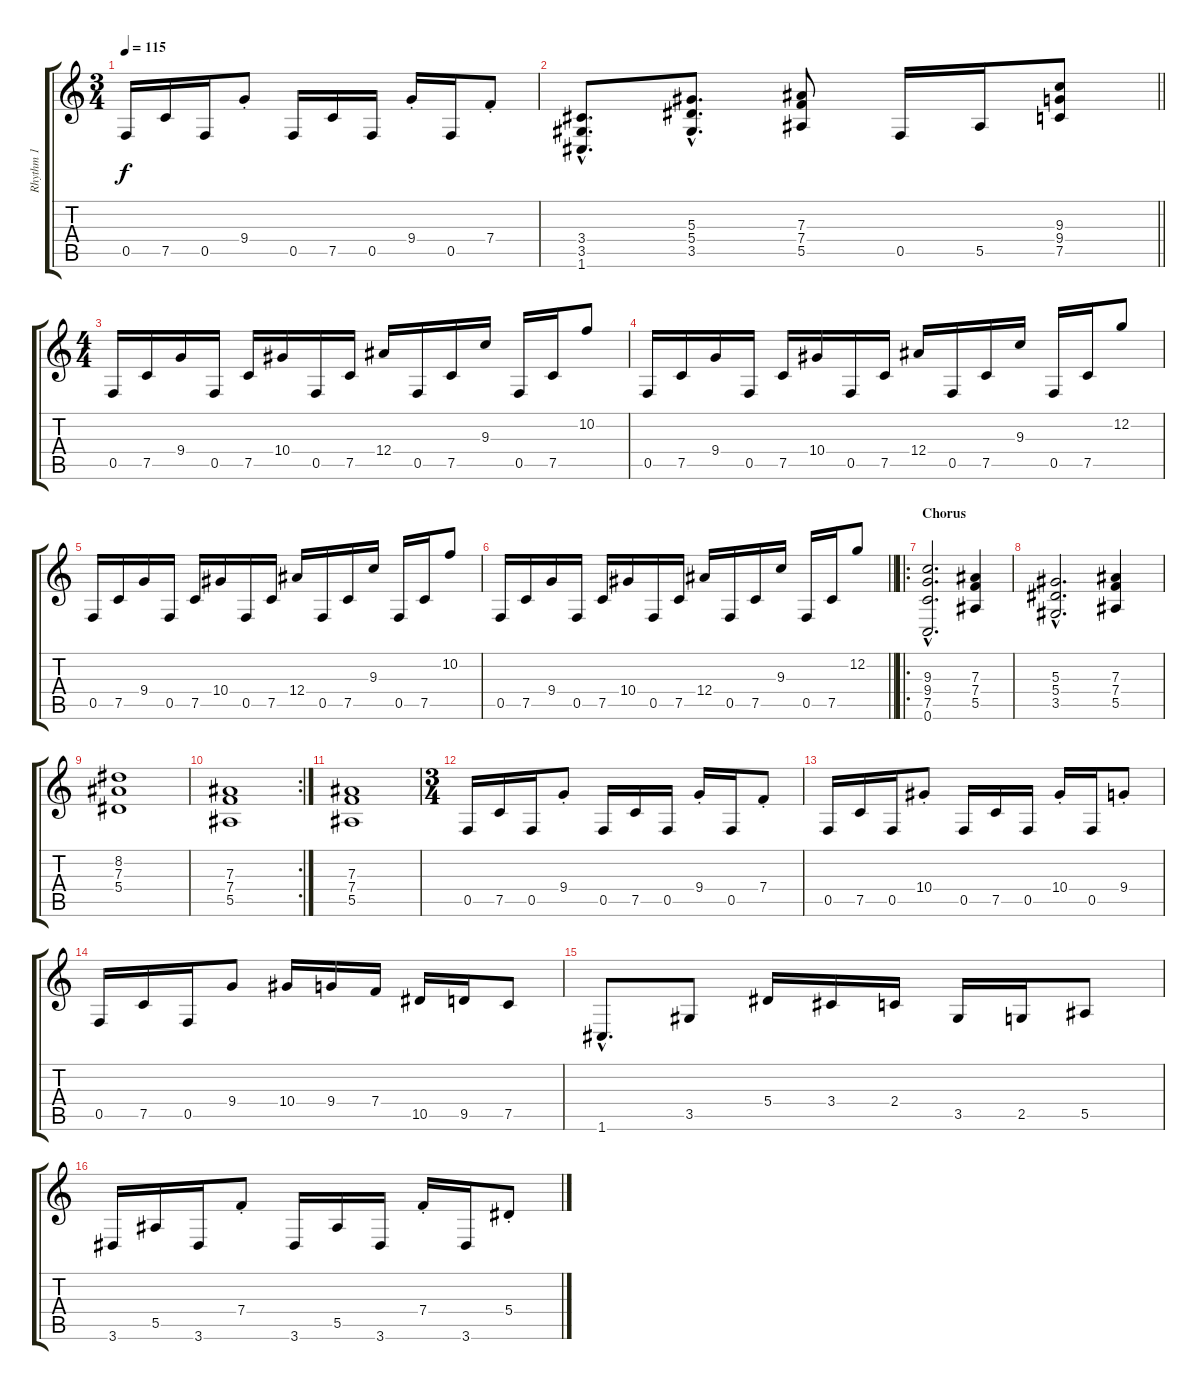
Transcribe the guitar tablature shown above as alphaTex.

\track ("Rhythm 1" "Rhythm 1") {instrument distortionguitar}
\staff {score tabs}
\tuning (C4 G3 Eb3 Bb2 F2 C2) {hide}
\ts (3 4)
\tempo 115
\clef g2
\ks c
0.5.16{dy f} 7.5.16 0.5.16 9.4{st}.8 0.5.16 7.5.16 0.5.16 9.4{st}.16 0.5.16 7.4{st}.8 |
\barLineRight lightlight
(3.4{hac} 3.5{hac} 1.6{hac}).8{d} (5.3{hac} 5.4{hac} 3.5{hac}).8{d} (7.3 7.4 5.5).8 0.5.16 5.5.16 (9.3 9.4 7.5).8 |
\ts (4 4)
0.5.16 7.5.16 9.4.16 0.5.16 7.5.16 10.4.16 0.5.16 7.5.16 12.4.16 0.5.16 7.5.16 9.3.16 0.5.16 7.5.16 10.2.8 |
0.5.16 7.5.16 9.4.16 0.5.16 7.5.16 10.4.16 0.5.16 7.5.16 12.4.16 0.5.16 7.5.16 9.3.16 0.5.16 7.5.16 12.2.8 |
0.5.16 7.5.16 9.4.16 0.5.16 7.5.16 10.4.16 0.5.16 7.5.16 12.4.16 0.5.16 7.5.16 9.3.16 0.5.16 7.5.16 10.2.8 |
\barLineRight lightlight
0.5.16 7.5.16 9.4.16 0.5.16 7.5.16 10.4.16 0.5.16 7.5.16 12.4.16 0.5.16 7.5.16 9.3.16 0.5.16 7.5.16 12.2.8 |
\ro
\section ("" "Chorus")
(9.3{hac} 9.4{hac} 7.5{hac} 0.6{hac}).2{d} (7.3 7.4 5.5).4 |
(5.3{hac} 5.4{hac} 3.5{hac}).2{d} (7.3 7.4 5.5).4 |
(8.2 7.3 5.4).1 |
\rc 2
(7.3 7.4 5.5).1 |
(7.3 7.4 5.5).1 |
\ts (3 4)
0.5.16 7.5.16 0.5.16 9.4{st}.8 0.5.16 7.5.16 0.5.16 9.4{st}.16 0.5.16 7.4{st}.8 |
0.5.16 7.5.16 0.5.16 10.4{st}.8 0.5.16 7.5.16 0.5.16 10.4{st}.16 0.5.16 9.4{st}.8 |
0.5.16 7.5.16 0.5.16 9.4.8 10.4.16 9.4.16 7.4.16 10.5.16 9.5.16 7.5.8 |
1.6{hac}.8{d} 3.5.8 5.4.16 3.4.16 2.4.16 3.5.16 2.5.16 5.5.8 |
3.6.16 5.5.16 3.6.16 7.4{st}.8 3.6.16 5.5.16 3.6.16 7.4{st}.16 3.6.16 5.4{st}.8
